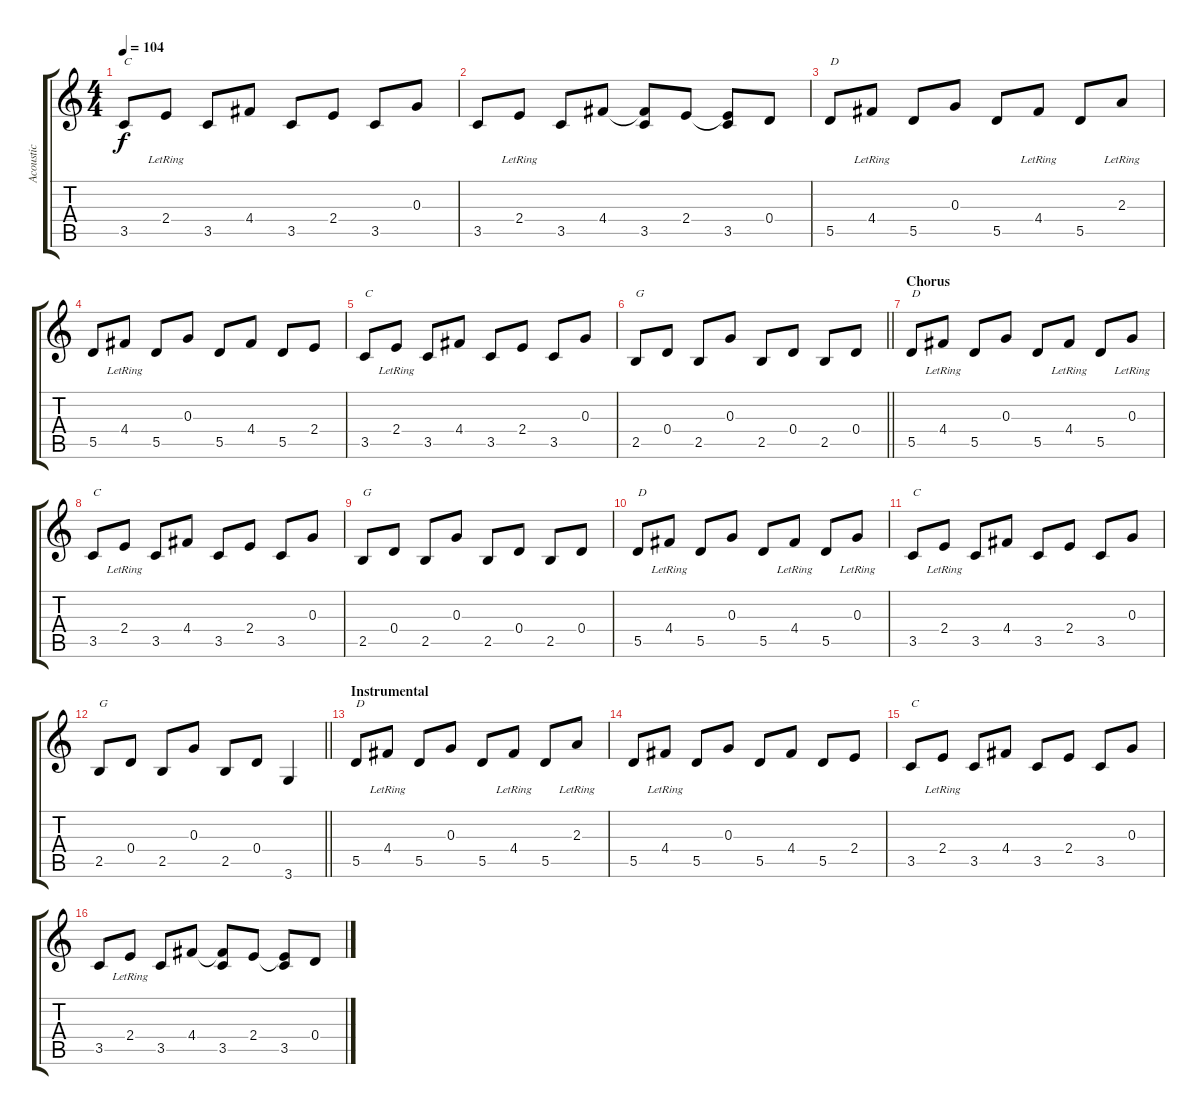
\track ("Acoustic" "Acoustic") {instrument acousticguitarsteel}
\staff {score tabs}
\tuning (E4 B3 G3 D3 A2 E2) {hide}
\ts (4 4)
\tempo 104
\clef g2
\ks c
3.5.8{txt "C" dy f} 2.4{lr}.8 3.5.8 4.4.8 3.5.8 2.4.8 3.5.8 0.3.8 |
3.5.8 2.4{lr}.8 3.5.8 4.4.8 (4.4{t} 3.5).8 2.4.8 (2.4{t} 3.5).8 0.4.8 |
5.5.8{txt "D"} 4.4{lr}.8 5.5.8 0.3.8 5.5.8 4.4{lr}.8 5.5.8 2.3{lr}.8 |
5.5.8 4.4{lr}.8 5.5.8 0.3.8 5.5.8 4.4.8 5.5.8 2.4.8 |
3.5.8{txt "C"} 2.4{lr}.8 3.5.8 4.4.8 3.5.8 2.4.8 3.5.8 0.3.8 |
\barLineRight lightlight
2.5.8{txt "G"} 0.4.8 2.5.8 0.3.8 2.5.8 0.4.8 2.5.8 0.4.8 |
\section ("" "Chorus")
5.5.8{txt "D"} 4.4{lr}.8 5.5.8 0.3.8 5.5.8 4.4{lr}.8 5.5.8 0.3{lr}.8 |
3.5.8{txt "C"} 2.4{lr}.8 3.5.8 4.4.8 3.5.8 2.4.8 3.5.8 0.3.8 |
2.5.8{txt "G"} 0.4.8 2.5.8 0.3.8 2.5.8 0.4.8 2.5.8 0.4.8 |
5.5.8{txt "D"} 4.4{lr}.8 5.5.8 0.3.8 5.5.8 4.4{lr}.8 5.5.8 0.3{lr}.8 |
3.5.8{txt "C"} 2.4{lr}.8 3.5.8 4.4.8 3.5.8 2.4.8 3.5.8 0.3.8 |
\barLineRight lightlight
2.5.8{txt "G"} 0.4.8 2.5.8 0.3.8 2.5.8 0.4.8 3.6.4 |
\section ("" "Instrumental")
5.5.8{txt "D"} 4.4{lr}.8 5.5.8 0.3.8 5.5.8 4.4{lr}.8 5.5.8 2.3{lr}.8 |
5.5.8 4.4{lr}.8 5.5.8 0.3.8 5.5.8 4.4.8 5.5.8 2.4.8 |
3.5.8{txt "C"} 2.4{lr}.8 3.5.8 4.4.8 3.5.8 2.4.8 3.5.8 0.3.8 |
3.5.8 2.4{lr}.8 3.5.8 4.4.8 (4.4{t} 3.5).8 2.4.8 (2.4{t} 3.5).8 0.4.8
